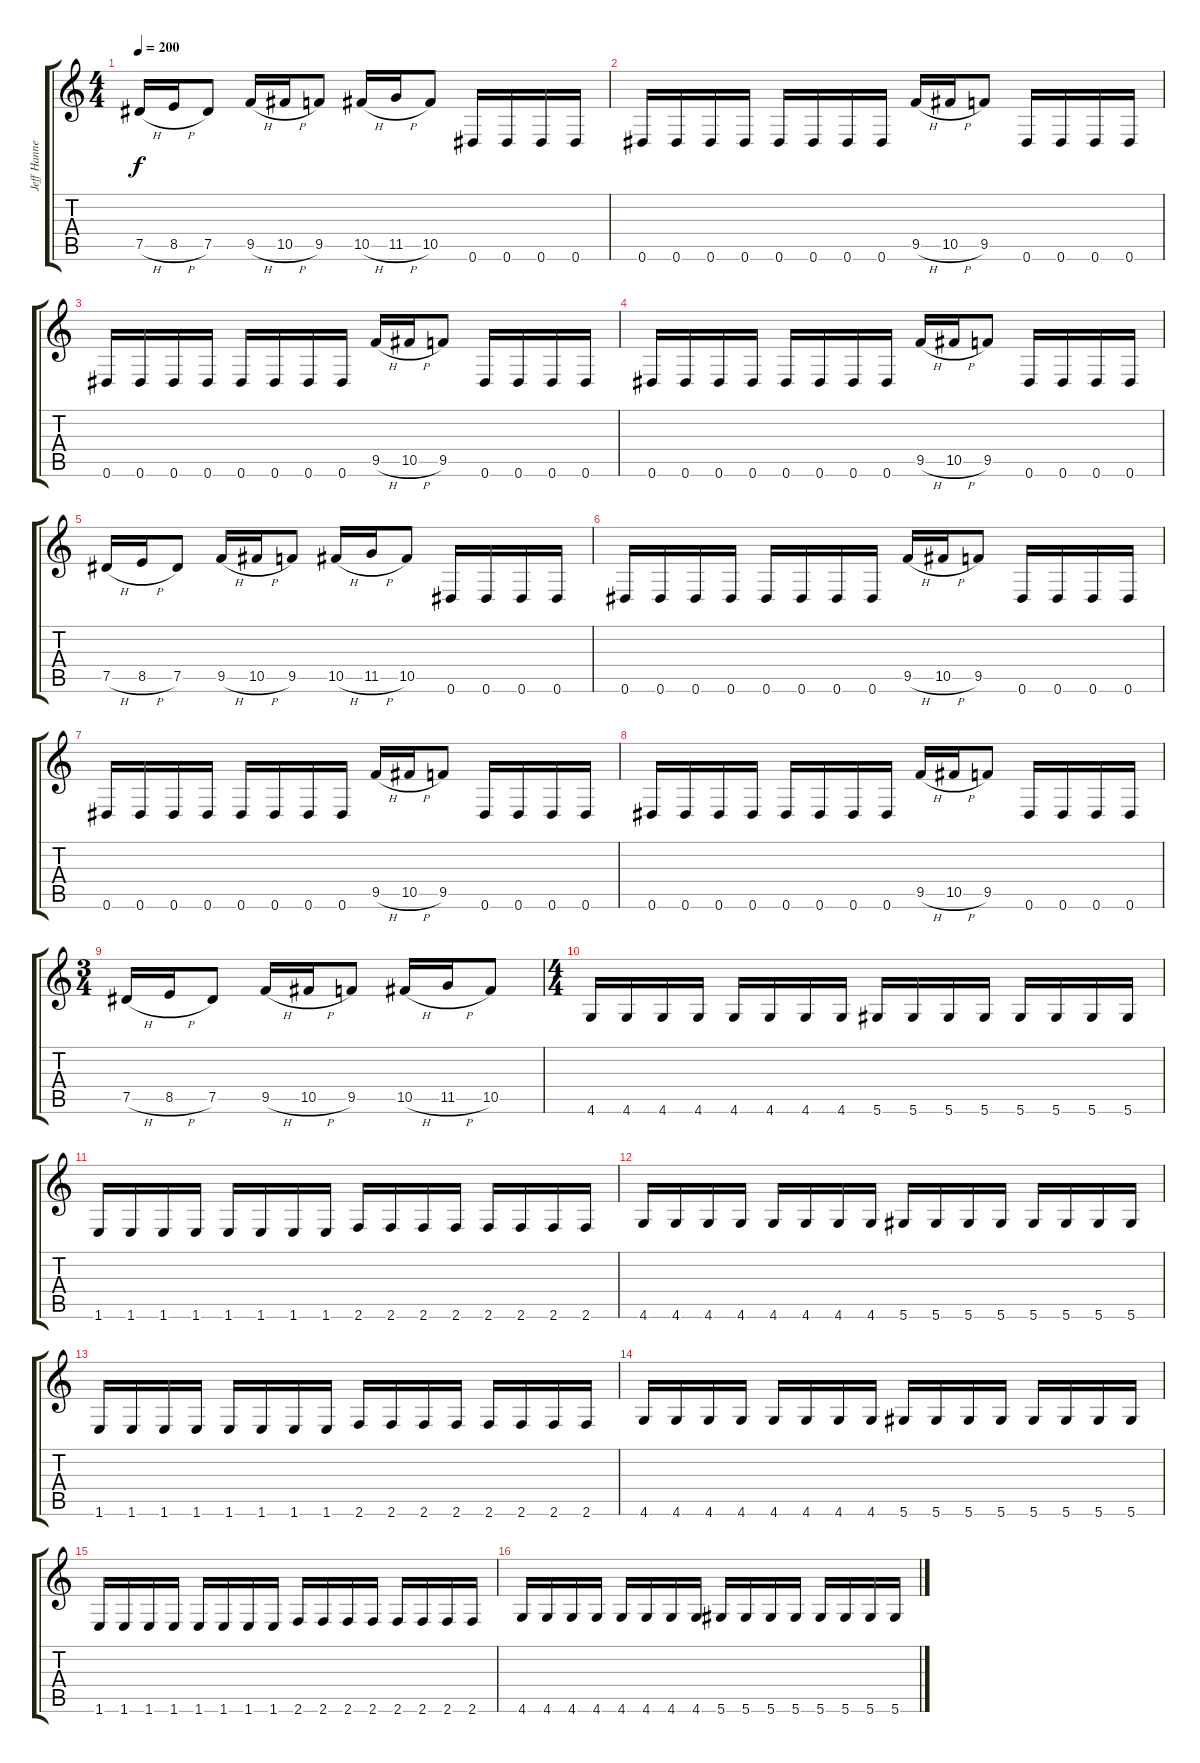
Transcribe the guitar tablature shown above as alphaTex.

\track ("Jeff Hanneman" "Jeff Hanne") {instrument distortionguitar}
\staff {score tabs}
\tuning (Eb4 Bb3 Gb3 Db3 Ab2 Eb2) {hide}
\ts (4 4)
\tempo 200
\clef g2
\ks c
7.5{h}.16{dy f} 8.5{h}.16 7.5.8 9.5{h}.16 10.5{h}.16 9.5.8 10.5{h}.16 11.5{h}.16 10.5.8 0.6.16 0.6.16 0.6.16 0.6.16 |
0.6.16 0.6.16 0.6.16 0.6.16 0.6.16 0.6.16 0.6.16 0.6.16 9.5{h}.16 10.5{h}.16 9.5.8 0.6.16 0.6.16 0.6.16 0.6.16 |
0.6.16 0.6.16 0.6.16 0.6.16 0.6.16 0.6.16 0.6.16 0.6.16 9.5{h}.16 10.5{h}.16 9.5.8 0.6.16 0.6.16 0.6.16 0.6.16 |
0.6.16 0.6.16 0.6.16 0.6.16 0.6.16 0.6.16 0.6.16 0.6.16 9.5{h}.16 10.5{h}.16 9.5.8 0.6.16 0.6.16 0.6.16 0.6.16 |
7.5{h}.16 8.5{h}.16 7.5.8 9.5{h}.16 10.5{h}.16 9.5.8 10.5{h}.16 11.5{h}.16 10.5.8 0.6.16 0.6.16 0.6.16 0.6.16 |
0.6.16 0.6.16 0.6.16 0.6.16 0.6.16 0.6.16 0.6.16 0.6.16 9.5{h}.16 10.5{h}.16 9.5.8 0.6.16 0.6.16 0.6.16 0.6.16 |
0.6.16 0.6.16 0.6.16 0.6.16 0.6.16 0.6.16 0.6.16 0.6.16 9.5{h}.16 10.5{h}.16 9.5.8 0.6.16 0.6.16 0.6.16 0.6.16 |
0.6.16 0.6.16 0.6.16 0.6.16 0.6.16 0.6.16 0.6.16 0.6.16 9.5{h}.16 10.5{h}.16 9.5.8 0.6.16 0.6.16 0.6.16 0.6.16 |
\ts (3 4)
7.5{h}.16 8.5{h}.16 7.5.8 9.5{h}.16 10.5{h}.16 9.5.8 10.5{h}.16 11.5{h}.16 10.5.8 |
\ts (4 4)
4.6.16 4.6.16 4.6.16 4.6.16 4.6.16 4.6.16 4.6.16 4.6.16 5.6.16 5.6.16 5.6.16 5.6.16 5.6.16 5.6.16 5.6.16 5.6.16 |
1.6.16 1.6.16 1.6.16 1.6.16 1.6.16 1.6.16 1.6.16 1.6.16 2.6.16 2.6.16 2.6.16 2.6.16 2.6.16 2.6.16 2.6.16 2.6.16 |
4.6.16 4.6.16 4.6.16 4.6.16 4.6.16 4.6.16 4.6.16 4.6.16 5.6.16 5.6.16 5.6.16 5.6.16 5.6.16 5.6.16 5.6.16 5.6.16 |
1.6.16 1.6.16 1.6.16 1.6.16 1.6.16 1.6.16 1.6.16 1.6.16 2.6.16 2.6.16 2.6.16 2.6.16 2.6.16 2.6.16 2.6.16 2.6.16 |
4.6.16 4.6.16 4.6.16 4.6.16 4.6.16 4.6.16 4.6.16 4.6.16 5.6.16 5.6.16 5.6.16 5.6.16 5.6.16 5.6.16 5.6.16 5.6.16 |
1.6.16 1.6.16 1.6.16 1.6.16 1.6.16 1.6.16 1.6.16 1.6.16 2.6.16 2.6.16 2.6.16 2.6.16 2.6.16 2.6.16 2.6.16 2.6.16 |
4.6.16 4.6.16 4.6.16 4.6.16 4.6.16 4.6.16 4.6.16 4.6.16 5.6.16 5.6.16 5.6.16 5.6.16 5.6.16 5.6.16 5.6.16 5.6.16
